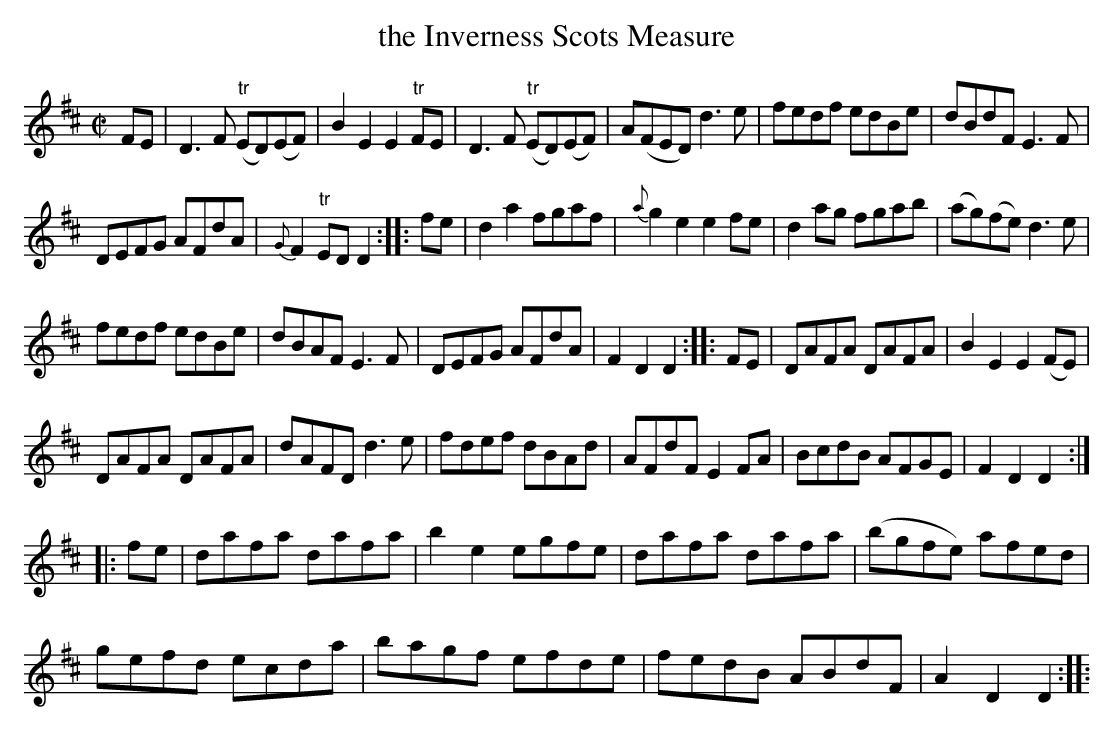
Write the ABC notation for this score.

X:1
T:the Inverness Scots Measure
M:C|
K:D major
FE|\
D3F ("tr"ED)(EF)| B2E2 E2"tr"FE| \
D3F ("tr"ED)(EF)| A(FED) d3e|\
fedf edBe| dBdF E3F|
DEFG AFdA| {G}F2"tr"ED D2::\
fe|\
d2a2 fgaf| {a}g2e2 e2fe| d2ag fgab| (ag)(fe) d3e|
fedf edBe| dBAF E3F| DEFG AFdA| F2D2 D2::\
FE|\
DAFA DAFA| B2E2 E2(FE)|
DAFA DAFA| dAFD d3e|\
fdef dBAd| AFdF E2FA| BcdB AFGE| F2D2 D2::
fe|\
dafa dafa| b2e2 egfe| dafa dafa| (bgfe) afed|
gefd ecda| bagf efde| fedB ABdF| A2D2D2::
